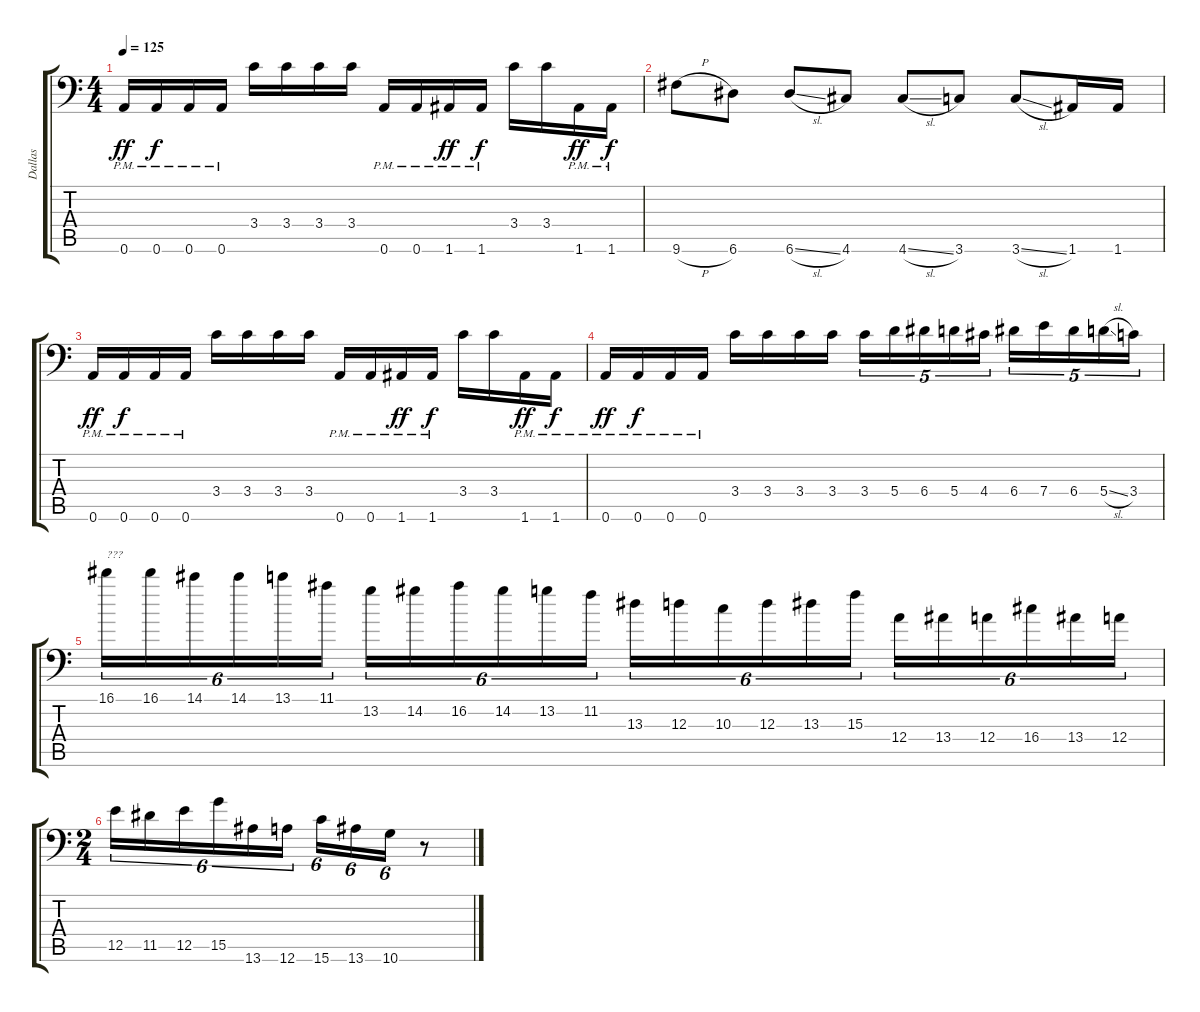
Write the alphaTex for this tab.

\track ("Dallas" "Dallas") {instrument distortionguitar}
\staff {score tabs}
\tuning (B3 Gb3 D3 A2 E2 A1) {hide}
\ts (4 4)
\tempo 125
\clef f4
\ks c
0.6{pm}.16{dy ff} 0.6{pm}.16{dy f} 0.6{pm}.16 0.6{pm}.16 3.4.16 3.4.16 3.4.16 3.4.16 0.6{pm}.16 0.6{pm}.16 1.6{pm}.16{dy ff} 1.6{pm}.16{dy f} 3.4.16 3.4.16 1.6{pm}.16{dy ff} 1.6{pm}.16{dy f} |
9.6{h}.8 6.6.8 6.6{sl}.8 4.6.8 4.6{sl}.8 3.6.8 3.6{sl}.8 1.6.16 1.6.16 |
0.6{pm}.16{dy ff} 0.6{pm}.16{dy f} 0.6{pm}.16 0.6{pm}.16 3.4.16 3.4.16 3.4.16 3.4.16 0.6{pm}.16 0.6{pm}.16 1.6{pm}.16{dy ff} 1.6{pm}.16{dy f} 3.4.16 3.4.16 1.6{pm}.16{dy ff} 1.6{pm}.16{dy f} |
0.6{pm}.16{dy ff} 0.6{pm}.16{dy f} 0.6{pm}.16 0.6{pm}.16 3.4.16 3.4.16 3.4.16 3.4.16 3.4.16{tu (5 4)} 5.4.16{tu (5 4)} 6.4.16{tu (5 4)} 5.4.16{tu (5 4)} 4.4.16{tu (5 4)} 6.4.16{tu (5 4)} 7.4.16{tu (5 4)} 6.4.16{tu (5 4)} 5.4{sl}.16{tu (5 4)} 3.4.16{tu (5 4)} |
16.1.16{tu (6 4) txt "???"} 16.1.16{tu (6 4)} 14.1.16{tu (6 4)} 14.1.16{tu (6 4)} 13.1.16{tu (6 4)} 11.1.16{tu (6 4)} 13.2.16{tu (6 4)} 14.2.16{tu (6 4)} 16.2.16{tu (6 4)} 14.2.16{tu (6 4)} 13.2.16{tu (6 4)} 11.2.16{tu (6 4)} 13.3.16{tu (6 4)} 12.3.16{tu (6 4)} 10.3.16{tu (6 4)} 12.3.16{tu (6 4)} 13.3.16{tu (6 4)} 15.3.16{tu (6 4)} 12.4.16{tu (6 4)} 13.4.16{tu (6 4)} 12.4.16{tu (6 4)} 16.4.16{tu (6 4)} 13.4.16{tu (6 4)} 12.4.16{tu (6 4)} |
\ts (2 4)
12.5.16{tu (6 4)} 11.5.16{tu (6 4)} 12.5.16{tu (6 4)} 15.5.16{tu (6 4)} 13.6.16{tu (6 4)} 12.6.16{tu (6 4)} 15.6.16{tu (6 4)} 13.6.16{tu (6 4)} 10.6.16{tu (6 4)} r.8
